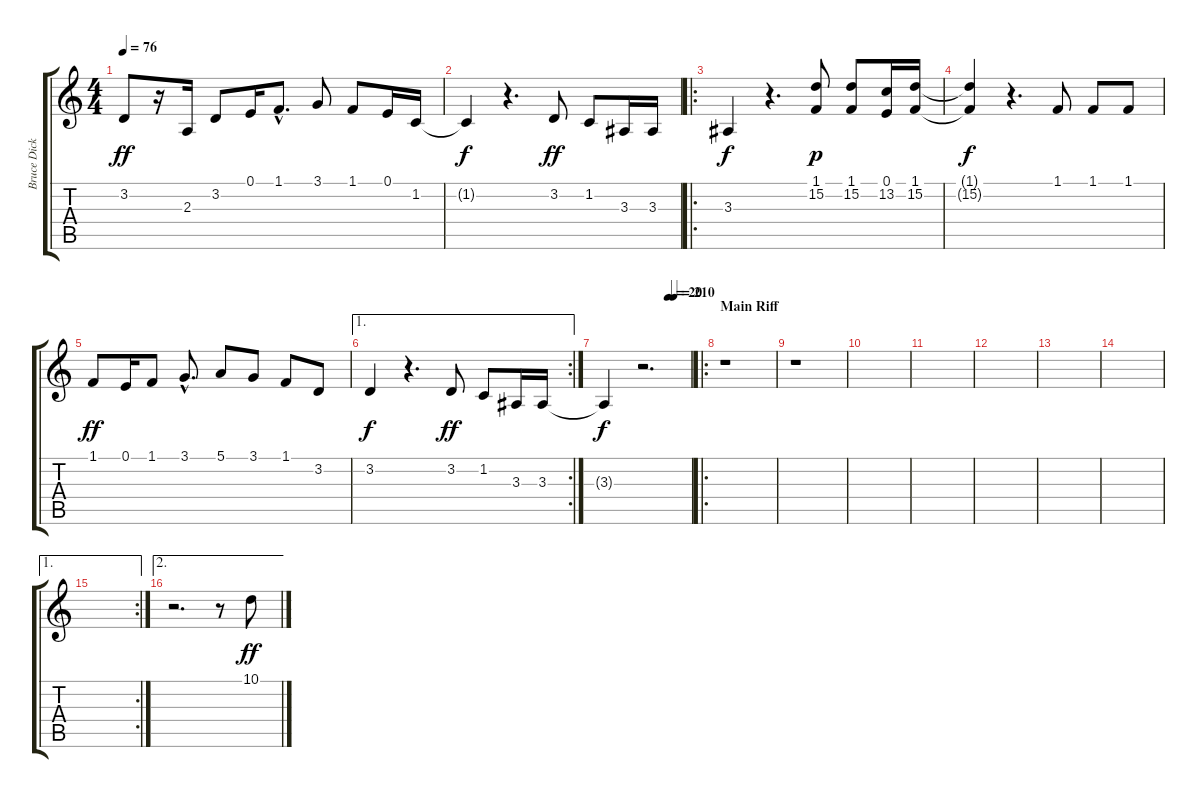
\track ("Bruce Dickinson" "Bruce Dick") {instrument violin}
\staff {score tabs}
\tuning (E4 B3 G3 D3 A2 E2) {hide}
\ts (4 4)
\tempo 76
\clef g2
\ks c
3.2.8{dy ff} r.16 2.3.16 3.2.8 0.1.16 1.1{hac}.8{d} 3.1.8 1.1.8 0.1.16 1.2.16 |
1.2{t}.4{dy f} r.4{d} 3.2.8{dy ff} 1.2.8 3.3.16 3.3.16 |
\ro
3.3.4{dy f} r.4{d} (1.1 15.2).8{dy p} (1.1 15.2).8 (0.1 13.2).16 (1.1 15.2).16 |
(1.1{t} 15.2{t}).4{dy f} r.4{d} 1.1.8 1.1.8 1.1.8 |
1.1.8{dy ff} 0.1.16 1.1.8 3.1{hac}.8{d} 5.1.8 3.1.8 1.1.8 3.2.8 |
\ae 1
\rc 2
3.2.4{dy f} r.4{d} 3.2.8{dy ff} 1.2.8 3.3.16 3.3.16 |
\tempo (210 0.8125)
\tempo (20 0.75)
3.3{t}.4{dy f} r.2{d} |
\ro
\section ("" "Main Riff")
r.1 |
r.1 |
|
|
|
|
|
\ae 1
\rc 2
|
\ae 2
r.2{d} r.8 10.1.8{dy ff}
